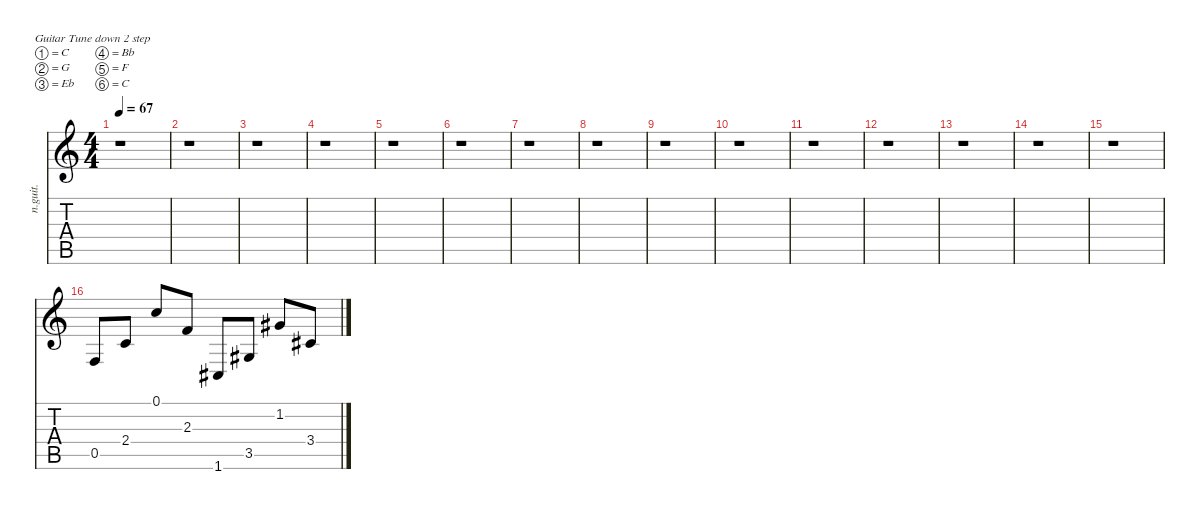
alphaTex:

\defaultSystemsLayout 4
\hideDynamics
\bracketExtendMode nobrackets
\otherSystemsTrackNameOrientation horizontal
\track ("Nylon Guitar" "n.guit.") {instrument acousticguitarnylon}
\staff {score tabs}
\tuning (C4 G3 Eb3 Bb2 F2 C2)
\ts (4 4)
\tempo 67
\clef g2
\ks c
r.1{dy mf beam Down} |
r.1{beam Down} |
r.1{beam Down} |
r.1{beam Down} |
r.1{beam Down} |
r.1{beam Down} |
r.1{beam Down} |
r.1{beam Down} |
r.1{beam Down} |
r.1{beam Down} |
r.1{beam Down} |
r.1{beam Down} |
r.1{beam Down} |
r.1{beam Down} |
r.1{beam Down} |
0.5.8{beam Up} 2.4.8{beam Up} 0.1.8{beam Up} 2.3.8{beam Up} 1.6{acc #}.8{beam Up} 3.5{acc #}.8{beam Up} 1.2{acc #}.8{beam Up} 3.4{acc #}.8{beam Up}
